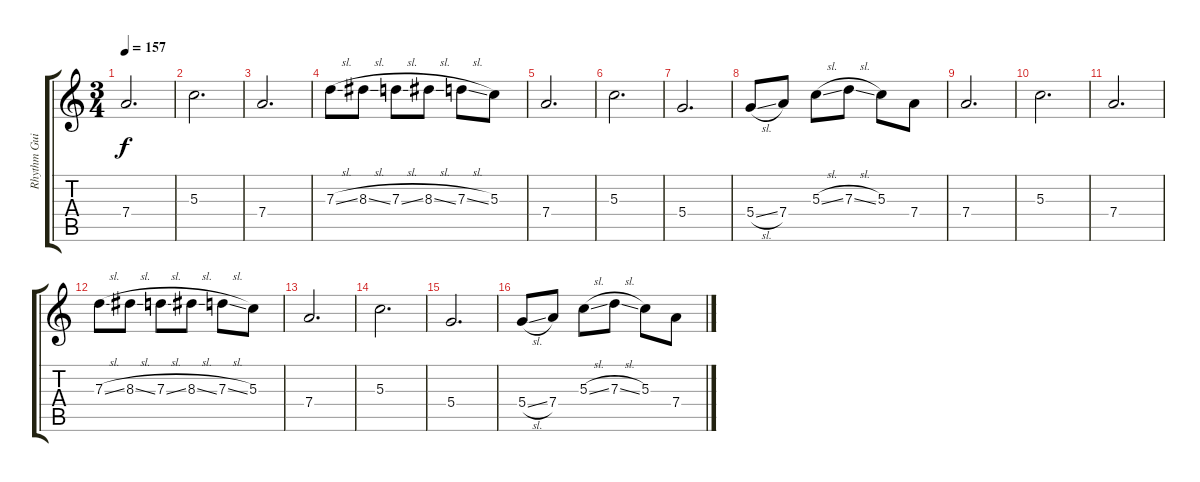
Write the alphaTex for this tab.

\track ("Rhythm Guitar" "Rhythm Gui") {instrument distortionguitar}
\staff {score tabs}
\tuning (E4 B3 G3 D3 A2 E2) {hide}
\ts (3 4)
\tempo 157
\clef g2
\ks c
7.4.2{d dy f} |
5.3.2{d} |
7.4.2{d} |
7.3{sl}.8 8.3{sl}.8 7.3{sl}.8 8.3{sl}.8 7.3{sl}.8 5.3.8 |
7.4.2{d} |
5.3.2{d} |
5.4.2{d} |
5.4{sl}.8 7.4.8 5.3{sl}.8 7.3{sl}.8 5.3.8 7.4.8 |
7.4.2{d} |
5.3.2{d} |
7.4.2{d} |
7.3{sl}.8 8.3{sl}.8 7.3{sl}.8 8.3{sl}.8 7.3{sl}.8 5.3.8 |
7.4.2{d} |
5.3.2{d} |
5.4.2{d} |
5.4{sl}.8 7.4.8 5.3{sl}.8 7.3{sl}.8 5.3.8 7.4.8
